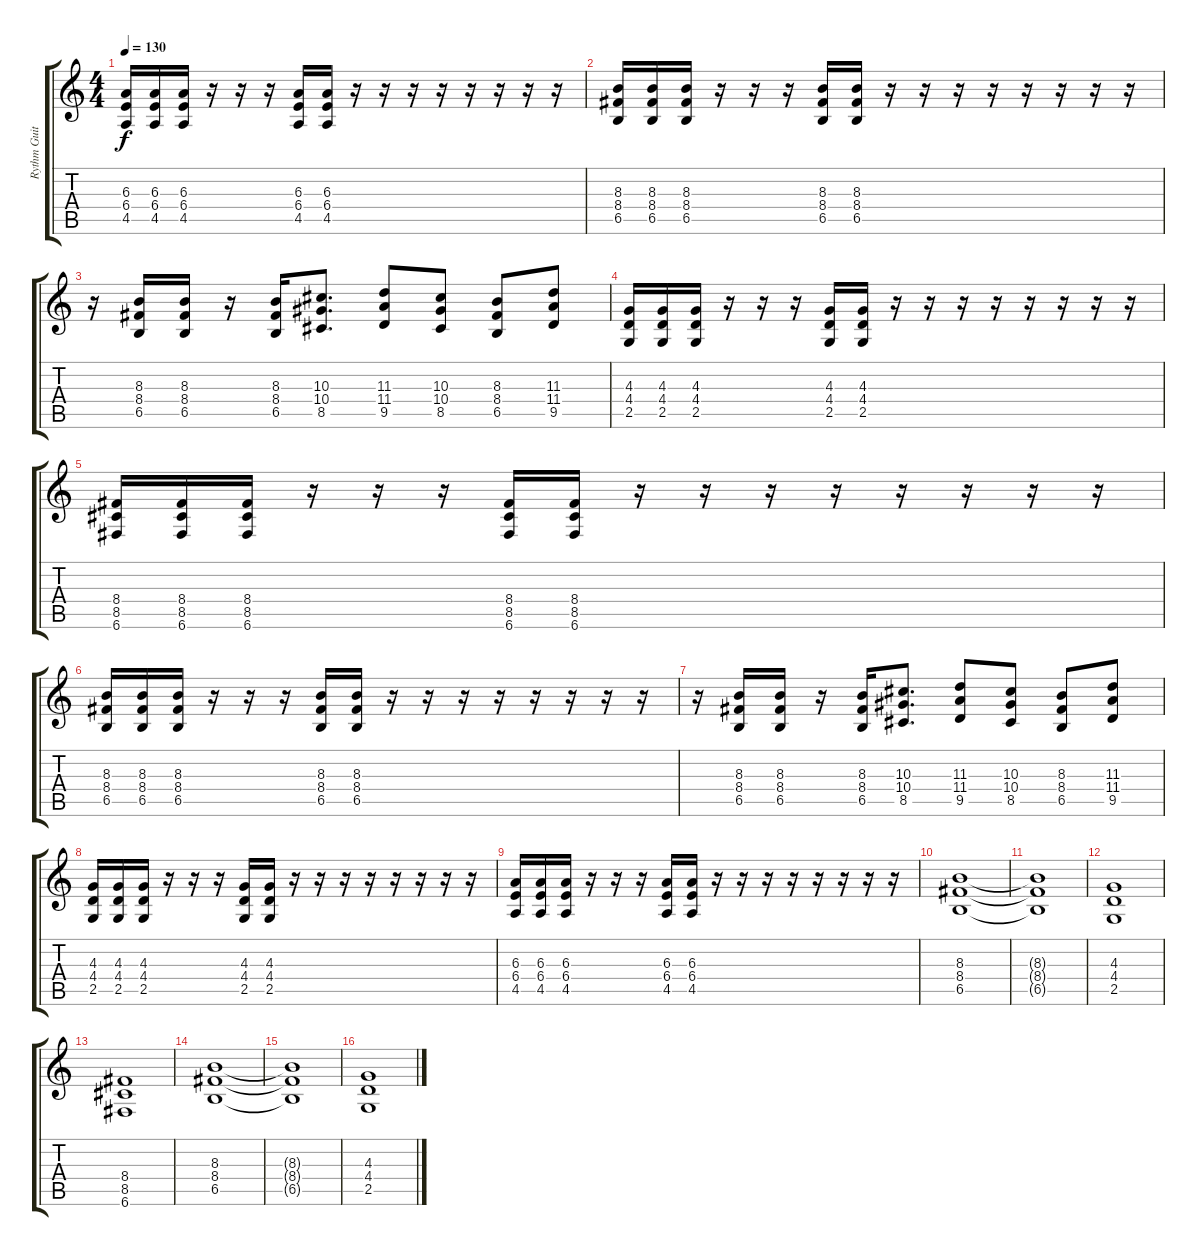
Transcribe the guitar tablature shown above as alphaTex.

\track ("Rythm Guitar" "Rythm Guit") {instrument distortionguitar}
\staff {score tabs}
\tuning (C4 G3 Eb3 Bb2 F2 C2) {hide}
\ts (4 4)
\tempo 130
\clef g2
\ks c
(6.3 6.4 4.5).16{dy f} (6.3 6.4 4.5).16 (6.3 6.4 4.5).16 r.16 r.16 r.16 (6.3 6.4 4.5).16 (6.3 6.4 4.5).16 r.16 r.16 r.16 r.16 r.16 r.16 r.16 r.16 |
(8.3 8.4 6.5).16 (8.3 8.4 6.5).16 (8.3 8.4 6.5).16 r.16 r.16 r.16 (8.3 8.4 6.5).16 (8.3 8.4 6.5).16 r.16 r.16 r.16 r.16 r.16 r.16 r.16 r.16 |
r.16 (8.3 8.4 6.5).16 (8.3 8.4 6.5).16 r.16 (8.3 8.4 6.5).16 (10.3 10.4 8.5).8{d} (11.3 11.4 9.5).8 (10.3 10.4 8.5).8 (8.3 8.4 6.5).8 (11.3 11.4 9.5).8 |
(4.3 4.4 2.5).16 (4.3 4.4 2.5).16 (4.3 4.4 2.5).16 r.16 r.16 r.16 (4.3 4.4 2.5).16 (4.3 4.4 2.5).16 r.16 r.16 r.16 r.16 r.16 r.16 r.16 r.16 |
(8.4 8.5 6.6).16 (8.4 8.5 6.6).16 (8.4 8.5 6.6).16 r.16 r.16 r.16 (8.4 8.5 6.6).16 (8.4 8.5 6.6).16 r.16 r.16 r.16 r.16 r.16 r.16 r.16 r.16 |
(8.3 8.4 6.5).16 (8.3 8.4 6.5).16 (8.3 8.4 6.5).16 r.16 r.16 r.16 (8.3 8.4 6.5).16 (8.3 8.4 6.5).16 r.16 r.16 r.16 r.16 r.16 r.16 r.16 r.16 |
r.16 (8.3 8.4 6.5).16 (8.3 8.4 6.5).16 r.16 (8.3 8.4 6.5).16 (10.3 10.4 8.5).8{d} (11.3 11.4 9.5).8 (10.3 10.4 8.5).8 (8.3 8.4 6.5).8 (11.3 11.4 9.5).8 |
(4.3 4.4 2.5).16 (4.3 4.4 2.5).16 (4.3 4.4 2.5).16 r.16 r.16 r.16 (4.3 4.4 2.5).16 (4.3 4.4 2.5).16 r.16 r.16 r.16 r.16 r.16 r.16 r.16 r.16 |
(6.3 6.4 4.5).16 (6.3 6.4 4.5).16 (6.3 6.4 4.5).16 r.16 r.16 r.16 (6.3 6.4 4.5).16 (6.3 6.4 4.5).16 r.16 r.16 r.16 r.16 r.16 r.16 r.16 r.16 |
(8.3 8.4 6.5).1 |
(8.3{t} 8.4{t} 6.5{t}).1 |
(4.3 4.4 2.5).1 |
(8.4 8.5 6.6).1 |
(8.3 8.4 6.5).1 |
(8.3{t} 8.4{t} 6.5{t}).1 |
(4.3 4.4 2.5).1
